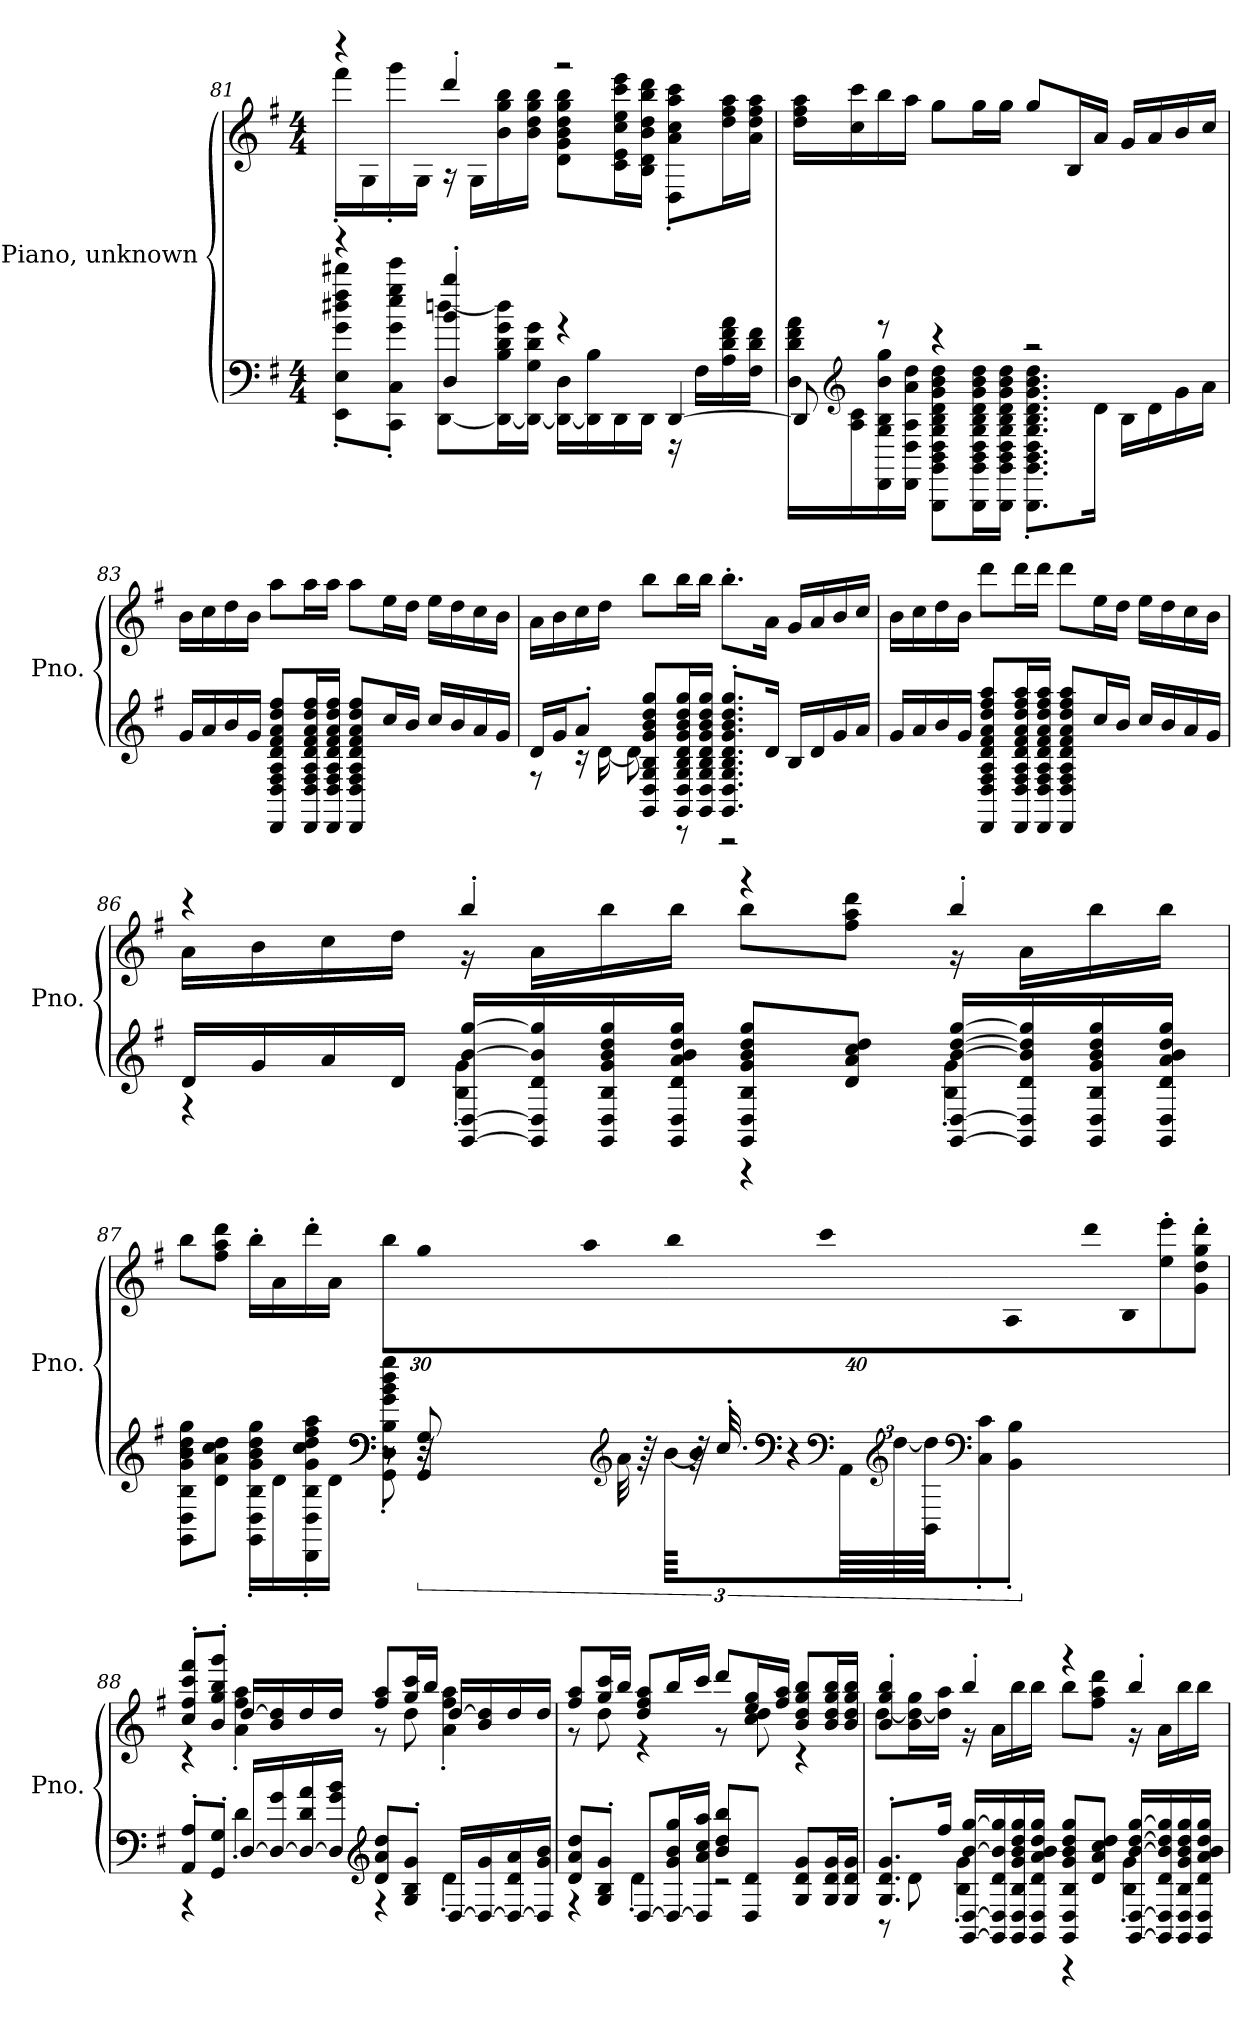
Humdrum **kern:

**kern	**kern
*part1	*part1
*staff2	*staff1
*I"Piano, unknown	*
*I'Pno.	*
*clefF4	*clefG2
*k[f#]	*k[f#]
*M4/4	*M4/4
=81	=81
*^	*^
4r	8EE\' 8E\' 8g\' 8dd#X\' 8ff#\' 8ddd#X\'L	4r	16fff#'\LL
.	.	.	16G\
.	8CC\' 8C\' 8g\' 8ee\' 8gg\' 8eee\'J	.	16ggg'\
.	.	.	16G\JJ
4D/' 4b/' 4bb/'	[8DD\ [8ddn\L	4ddd'/	16r
.	.	.	16G\LL
.	16DD\_ 16B\ 16d\ 16g\ 16dd\]L	.	16b\ 16gg\ 16bb\
.	16DD\_ 16G\ 16d\ 16g\JJ	.	16b\ 16dd\ 16gg\ 16bb\JJ
4r	16DD\_ 16D\LL	2r	8d\ 8g\ 8b\ 8dd\ 8gg\ 8bb\L
.	16DD\] 16B\	.	.
.	16DD\	.	16c\ 16e\ 16cc\ 16ee\ 16ccc\ 16eee\L
.	16DD\JJ	.	16B\ 16d\ 16b\ 16dd\ 16bb\ 16ddd\JJ
[4DD/	16r	.	8D\' 8a\' 8cc\' 8aa\' 8ccc\'L
.	16F#\LL	.	.
.	16A\ 16d\ 16f#\ 16a\	.	16dd\ 16ff#\ 16aa\L
.	16F#\ 16d\ 16f#\JJ	.	16a\ 16dd\ 16ff#\ 16aa\JJ
*	*	*v	*v
!!LO:LB:g=z
=82	=82	=82
8DD/]	16D\ 16d\ 16f#\ 16a\LL	16dd\ 16ff#\ 16aa\LL
*clefG2	*	*
.	16A\ 16c\	16cc\ 16ccc\
8r	16DD\ 16G\ 16B\ 16b\ 16gg\	16bb\
.	16DD\ 16D\ 16A\ 16a\ 16dd\JJ	16aa\JJ
4r	8GGG\ 8GG\ 8BB\ 8D\ 8G\ 8B\ 8d\ 8g\ 8b\ 8dd\L	8gg\L
.	16GGG\ 16GG\ 16BB\ 16D\ 16G\ 16B\ 16d\ 16g\ 16b\ 16dd\L	16gg\L
.	16GGG\ 16GG\ 16BB\ 16D\ 16G\ 16B\ 16d\ 16g\ 16b\ 16dd\JJ	16gg\JJ
2r	8.GGG\' 8.GG\' 8.BB\' 8.D\' 8.G\' 8.B\' 8.d\' 8.g\' 8.b\' 8.dd\'L	8gg/L
.	.	16B/L
.	16d\Jk	16a/JJ
.	16B\LL	16g/LL
.	16d\	16a/
.	16g\	16b/
.	16a\JJ	16cc/JJ
*v	*v	*
=83	=83
16g/LL	16b\LL
16a/	16cc\
16b/	16dd\
16g/JJ	16b\JJ
8DD/ 8D/ 8F#/ 8A/ 8d/ 8f#/ 8a/ 8dd/ 8ff#/L	8aa\L
16DD/ 16D/ 16F#/ 16A/ 16d/ 16f#/ 16a/ 16dd/ 16ff#/L	16aa\L
16DD/ 16D/ 16F#/ 16A/ 16d/ 16f#/ 16a/ 16dd/ 16ff#/JJ	16aa\JJ
8DD/ 8D/ 8F#/ 8A/ 8d/ 8f#/ 8a/ 8dd/ 8ff#/L	8aa\L
16cc/L	16ee\L
16b/JJ	16dd\JJ
16cc/LL	16ee\LL
16b/	16dd\
16a/	16cc\
16g/JJ	16b\JJ
!!LO:LB:g=z
=84	=84
*^	*
16d/LL	8r	16a\LL
16g/J	.	16b\
8a'/J	16r	16cc\
.	[16d\	16dd\JJ
8GG/ 8D/ 8G/ 8B/ 8g/ 8b/ 8dd/ 8gg/L	8d\]	8bb\L
16GG/ 16D/ 16G/ 16B/ 16d/ 16g/ 16b/ 16dd/ 16gg/L	8r	16bb\L
16GG/ 16D/ 16G/ 16B/ 16d/ 16g/ 16b/ 16dd/ 16gg/JJ	.	16bb\JJ
8.GG/' 8.D/' 8.G/' 8.B/' 8.d/' 8.g/' 8.b/' 8.dd/' 8.gg/'L	2r	8.bb'\L
16d/Jk	.	16a\Jk
16B/LL	.	16g/LL
16d/	.	16a/
16g/	.	16b/
16a/JJ	.	16cc/JJ
*v	*v	*
=85	=85
16g/LL	16b\LL
16a/	16cc\
16b/	16dd\
16g/JJ	16b\JJ
8DD/ 8D/ 8F#/ 8A/ 8d/ 8f#/ 8a/ 8dd/ 8ff#/ 8aa/L	8ddd\L
16DD/ 16D/ 16F#/ 16A/ 16d/ 16f#/ 16a/ 16dd/ 16ff#/ 16aa/L	16ddd\L
16DD/ 16D/ 16F#/ 16A/ 16d/ 16f#/ 16a/ 16dd/ 16ff#/ 16aa/JJ	16ddd\JJ
8DD/ 8D/ 8F#/ 8A/ 8d/ 8f#/ 8a/ 8dd/ 8ff#/ 8aa/L	8ddd\L
16cc/L	16ee\L
16b/JJ	16dd\JJ
16cc/LL	16ee\LL
16b/	16dd\
16a/	16cc\
16g/JJ	16b\JJ
!!LO:LB:g=z
=86	=86
*^	*^
16d/LL	4r	4r	16a\LL
16g/	.	.	16b\
16a/	.	.	16cc\
16d/JJ	.	.	16dd\JJ
[16GG/ [16D/ [16b/ [16gg/LL	4B\' 4g\'	4bb'/	16r
16GG/] 16D/] 16d/ 16b/] 16gg/]	.	.	16a\LL
16GG/ 16D/ 16B/ 16g/ 16b/ 16dd/ 16gg/	.	.	16bb\
16GG/ 16D/ 16d/ 16a/ 16b/ 16dd/ 16gg/JJ	.	.	16bb\JJ
8GG/ 8D/ 8B/ 8g/ 8b/ 8dd/ 8gg/L	4r	4r	8bb\L
8d/ 8a/ 8cc/ 8dd/J	.	.	8ff#\ 8aa\ 8ddd\J
[16GG/ [16D/ [16b/ [16dd/ [16gg/LL	4B\' 4g\'	4bb'/	16r
16GG/] 16D/] 16d/ 16b/] 16dd/] 16gg/]	.	.	16a\LL
16GG/ 16D/ 16B/ 16g/ 16b/ 16dd/ 16gg/	.	.	16bb\
16GG/ 16D/ 16d/ 16a/ 16b/ 16dd/ 16gg/JJ	.	.	16bb\JJ
*	*	*v	*v
!!LO:LB:g=z
=87	=87	=87
*	*^	*
2r	8GG\ 8D\ 8B\ 8g\ 8b\ 8dd\ 8gg\L	2r	8bb\L
.	8d\ 8a\ 8cc\ 8dd\J	.	8ff#\ 8aa\ 8ddd\J
.	16GG\' 16D\' 16B\' 16g\' 16b\' 16dd\' 16gg\'LL	.	16bb'\LL
.	16d\	.	16a\
.	16DD\' 16D\' 16B\' 16g\' 16cc\' 16dd\' 16ff#\' 16aa\'	.	16ddd'\
.	16d\JJ	.	16a\JJ
*clefF4	*	*	*
8r	8GG\' 8D\' 8B\' 8g\' 8b\' 8dd\' 8gg\'	8r	8bb\L
*	*	*	*Xbrackettup
!	!	!	!LO:N:vis=64
16r	48r	8GG/ 8G/	960%17gg\KLL
!	!	!	!LO:N:vis=32
.	.	.	640%23aa\
*clefG2	*	*	*
.	48a\	.	.
.	96r	.	.
.	[96b\KLLL	.	.
!	!	!	!LO:N:vis=64
.	.	.	960%17bb\L
64r	32b\]	.	.
!	!	!	!LO:N:vis=64
.	.	.	960%17ccc\
32.cc'/	.	.	.
!	!	!	!LO:N:vis=64
.	.	.	960%17A\
*clefF4	*	*	*
*	*Xbrackettup	*	*
.	96AA\L	.	.
*clefG2	*	*	*
.	[96dd\	.	.
.	.	.	1920ryy
!	!	!	!LO:N:vis=256
.	.	.	1920%17ddd\L
.	96BB\ 96dd\]JJJ	.	.
!	!	!	!LO:N:vis=256
.	.	.	1920%17B\JJJJ
*clefF4	*	*	*
4r	8C\' 8c\'	4r	8ee\' 8eee\'
.	8BB\' 8B\'J	.	8g\' 8dd\' 8gg\' 8ddd\'J
*	*v	*v	*
!!LO:LB:g=z
=88	=88	=88
*	*	*^
8AA/' 8A/'L	4r	8cc/' 8ff#/' 8ccc/' 8fff#/'L	4r
8GG/' 8G/'J	.	8b/' 8gg/' 8bb/' 8ggg/'J	.
[16D/LL	4d'\	[16dd/LL	4a\' 4ff#\' 4aa\'
16D/_ 16g/	.	16b/ 16dd/]	.
16D/_ 16d/ 16a/	.	16dd/	.
16D/] 16g/ 16b/JJ	.	16dd/JJ	.
*clefG2	*	*	*
8d/ 8a/ 8dd/L	4r	8ff#/ 8aa/L	8r
8G/' 8B/' 8g/'J	.	16gg/ 16ccc/L	8dd\
.	.	16bb/JJ	.
[16D/LL	4d'\	[16dd/LL	4a\' 4ff#\' 4aa\'
16D/_ 16g/	.	16b/ 16dd/]	.
16D/_ 16d/ 16a/	.	16dd/	.
16D/] 16g/ 16b/JJ	.	16dd/JJ	.
=89	=89	=89	=89
8d/ 8a/ 8dd/L	4r	8ff#/ 8aa/L	8r
8G/' 8B/' 8g/'J	.	16gg/ 16ccc/L	8dd\
.	.	16bb/JJ	.
[8D/L	4d'\	8dd/ 8ff#/ 8aa/L	4r
16D/_ 16g/ 16b/ 16gg/L	.	16bb/L	.
16D/] 16a/ 16cc/ 16aa/JJ	.	16ccc/JJ	.
8b/ 8dd/ 8bb/L	2r	8ddd/L	8r
8D/ 8d/J	.	16ee/ 16gg/L	8cc\ 8dd\
.	.	16ff#/ 16aa/JJ	.
8G/ 8d/ 8g/L	.	8b/ 8dd/ 8gg/ 8bb/L	4r
16G/ 16d/ 16g/L	.	16b/ 16dd/ 16gg/ 16bb/L	.
16G/ 16d/ 16g/JJ	.	16b/ 16dd/ 16gg/ 16bb/JJ	.
!!LO:PB:g=z	!!
=90	=90	=90	=90
8.G/' 8.d/' 8.g/'L	8r	4b/' 4gg/' 4bb/'	[8dd\L
.	8d\	.	16b\ 16dd\_ 16gg\L
16ff#/Jk	.	.	16dd\] 16aa\JJ
[16GG/ [16D/ [16b/ [16gg/LL	4B\' 4g\'	4bb'/	16r
16GG/] 16D/] 16d/ 16b/] 16gg/]	.	.	16a\LL
16GG/ 16D/ 16B/ 16g/ 16b/ 16dd/ 16gg/	.	.	16bb\
16GG/ 16D/ 16d/ 16a/ 16b/ 16dd/ 16gg/JJ	.	.	16bb\JJ
8GG/ 8D/ 8B/ 8g/ 8b/ 8dd/ 8gg/L	4r	4r	8bb\L
8d/ 8a/ 8cc/ 8dd/J	.	.	8ff#\ 8aa\ 8ddd\J
[16GG/ [16D/ [16b/ [16dd/ [16gg/LL	4B\' 4g\'	4bb'/	16r
16GG/] 16D/] 16d/ 16b/] 16dd/] 16gg/]	.	.	16a\LL
16GG/ 16D/ 16B/ 16g/ 16b/ 16dd/ 16gg/	.	.	16bb\
16GG/ 16D/ 16d/ 16a/ 16b/ 16dd/ 16gg/JJ	.	.	16bb\JJ
*v	*v	*	*
*	*v	*v
=	=
*-	*-
